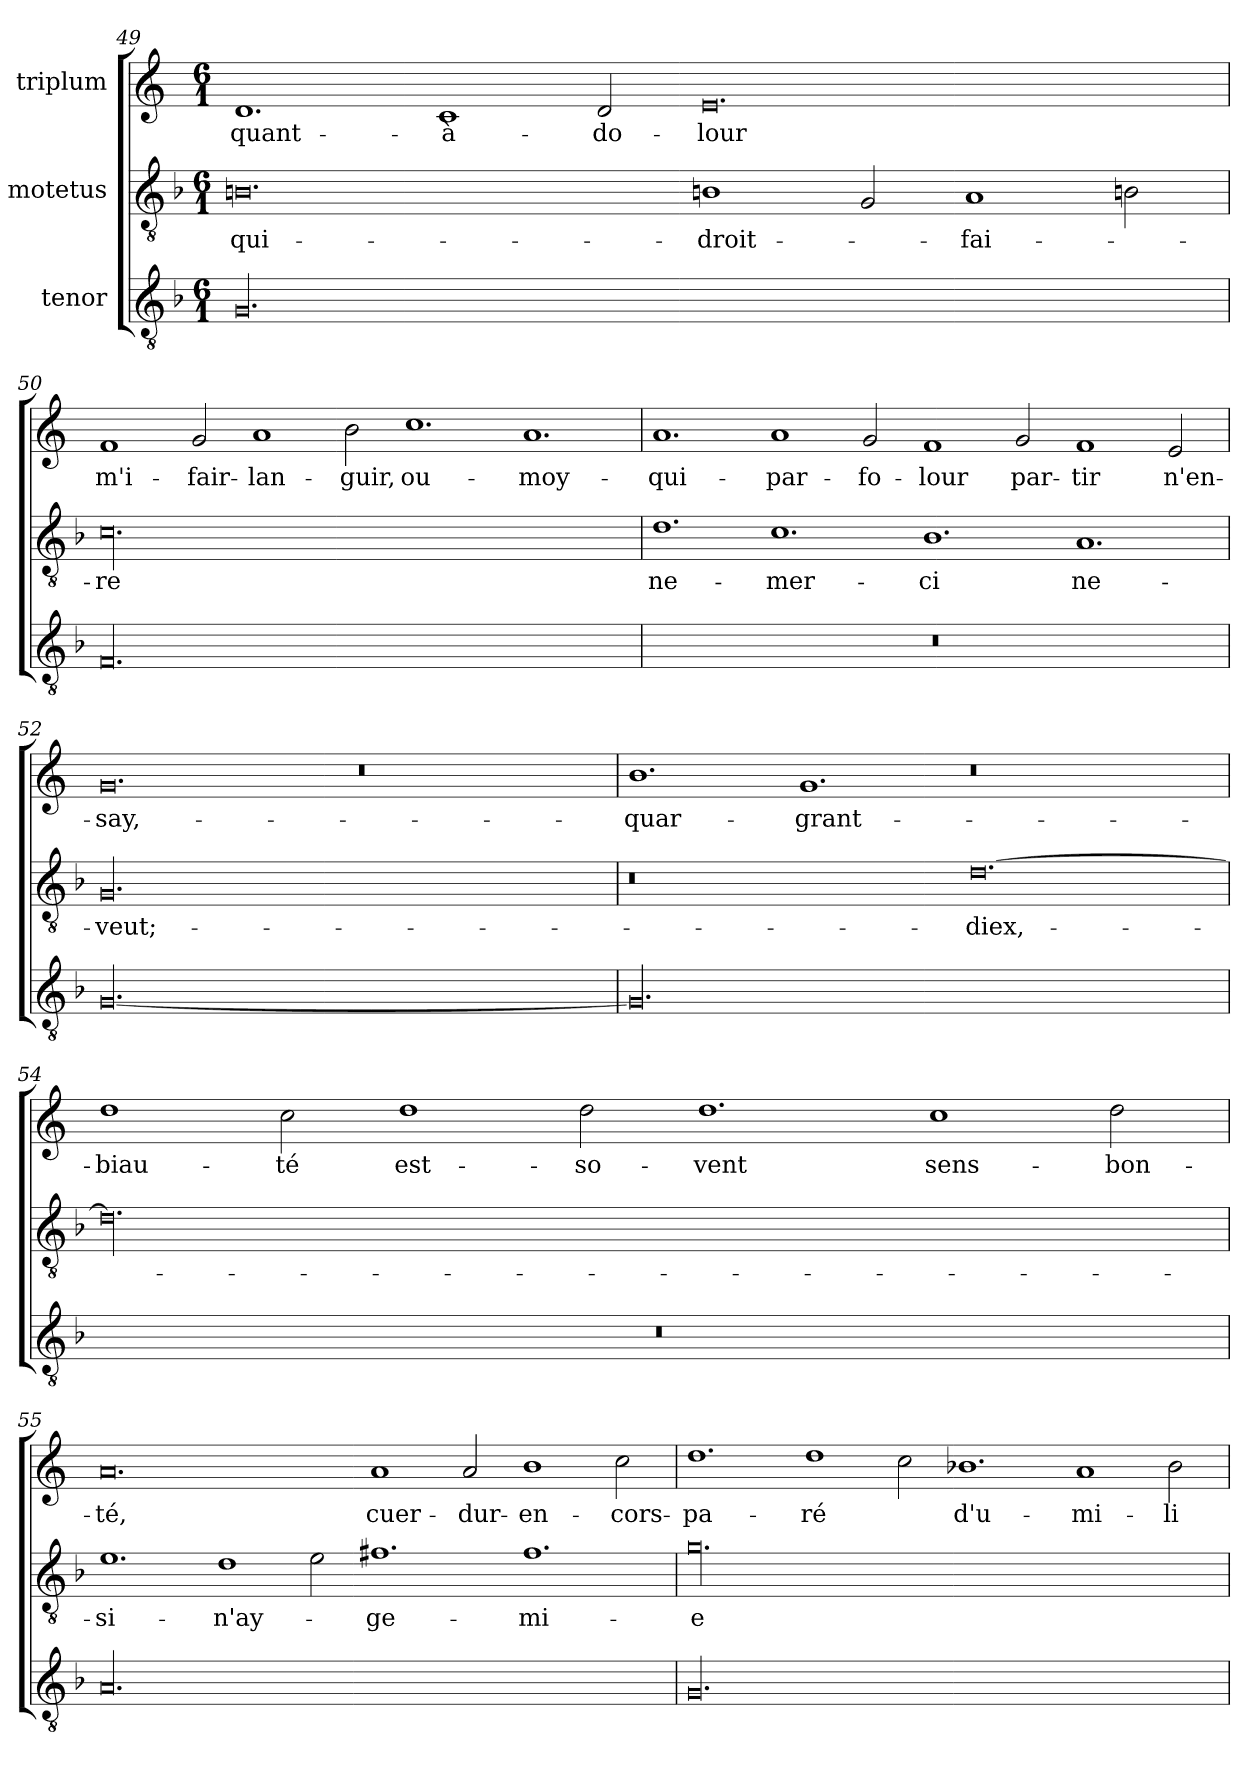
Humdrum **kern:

**kern	**kern	**text	**kern	**text
*part3	*part2	*part2	*part1	*part1
*staff3	*staff2	*staff2	*staff1	*staff1
*I"tenor	*I"motetus	*	*I"triplum	*
*clefGv2	*clefGv2	*	*clefG2	*
*k[b-]	*k[b-]	*	*k[]	*
*F:	*F:	*	*C:	*
*M6/1	*M6/1	*	*M6/1	*
=49	=49	=49	=49	=49
00.G/	0.Bn\	qui-	1.d/	quant-
.	.	.	1c/	à-
.	.	.	2d/	do-
.	1Bn\	droit-	0.e/	-lour
.	2G/	.	.	.
.	1A/	fai-	.	.
.	2Bn\	.	.	.
=50	=50	=50	=50	=50
00.F/	00.c\	-re	1f/	m'i-
.	.	.	2g/	fair-
.	.	.	1a/	lan-
.	.	.	2b\	-guir,
.	.	.	1.cc\	ou-
.	.	.	1.a/	moy-
=51	=51	=51	=51	=51
00.r	1.d\	ne-	1.a/	qui-
.	1.c\	mer-	1a/	par-
.	.	.	2g/	fo-
.	1.B-\	-ci	1f/	-lour
.	.	.	2g/	par-
.	1.A/	ne-	1f/	-tir
.	.	.	2e/	n'en-
=52	=52	=52	=52	=52
[00.G/	00.G/	veut;-	0.g/	say,-
.	.	.	0.r	.
=53	=53	=53	=53	=53
00.G/]	0.r	.	1.b\	quar-
.	.	.	1.g/	grant-
.	[0.d\	diex,-	0.r	.
=54	=54	=54	=54	=54
00.r	00.d\]	.	1dd\	biau-
.	.	.	2cc\	-té
.	.	.	1dd\	est-
.	.	.	2dd\	so-
.	.	.	1.dd\	-vent
.	.	.	1cc\	sens-
.	.	.	2dd\	bon-
=55	=55	=55	=55	=55
00.A/	1.e\	si-	0.a/	-té,
.	1d\	n'ay-	.	.
.	2e\	.	.	.
.	1.f#X\	ge-	1a/	cuer-
.	.	.	2a/	dur-
.	1.f#\	mi-	1b\	en-
.	.	.	2cc\	cors-
=56	=56	=56	=56	=56
00.G/	00.g\	-e	1.dd\	pa-
.	.	.	1dd\	-ré
.	.	.	2cc\	.
.	.	.	1.b-X\	d'u-
.	.	.	1a/	-mi-
.	.	.	2b-\	-li-
=	=	=	=	=
*-	*-	*-	*-	*-
